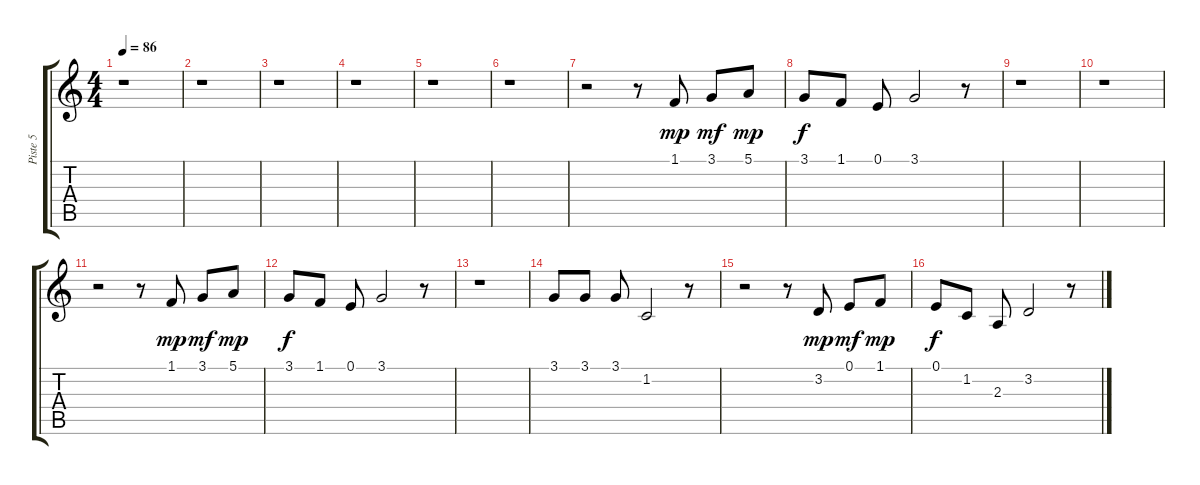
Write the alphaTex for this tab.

\track ("Piste 5" "Piste 5") {instrument lead8bassandlead}
\staff {score tabs}
\tuning (E4 B3 G3 D3 A2 E2) {hide}
\ts (4 4)
\tempo 86
\clef g2
\ks c
r.1{dy mp} |
r.1 |
r.1 |
r.1 |
r.1 |
r.1 |
r.2 r.8 1.1.8 3.1.8{dy mf} 5.1.8{dy mp} |
3.1.8{dy f} 1.1.8 0.1.8 3.1.2 r.8 |
r.1 |
r.1 |
r.2 r.8 1.1.8{dy mp} 3.1.8{dy mf} 5.1.8{dy mp} |
3.1.8{dy f} 1.1.8 0.1.8 3.1.2 r.8 |
r.1 |
3.1.8 3.1.8 3.1.8 1.2.2 r.8 |
r.2 r.8 3.2.8{dy mp} 0.1.8{dy mf} 1.1.8{dy mp} |
0.1.8{dy f} 1.2.8 2.3.8 3.2.2 r.8
